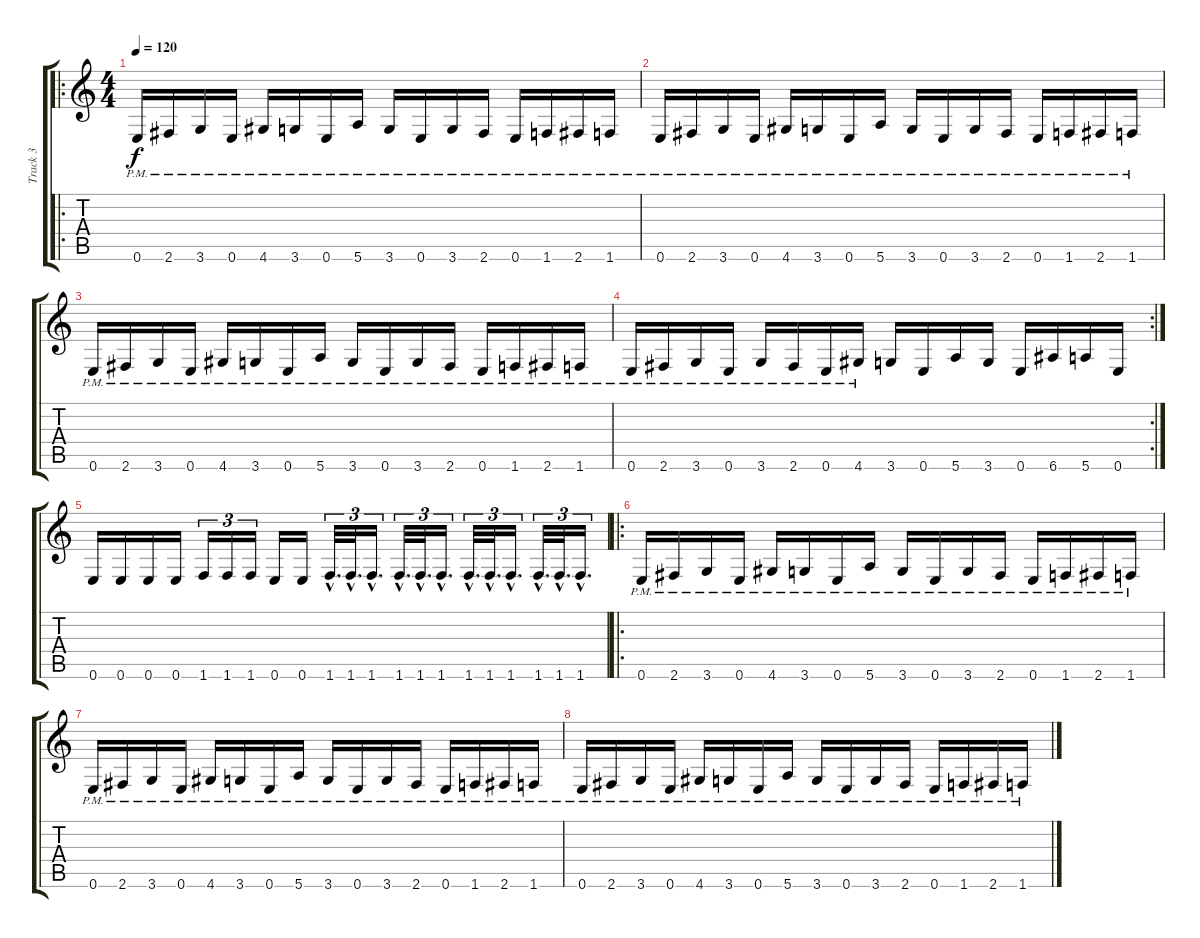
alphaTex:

\track ("Track 3" "Track 3") {instrument distortionguitar}
\staff {score tabs}
\tuning (E4 B3 G3 D3 A2 E2) {hide}
\ro
\ts (4 4)
\tempo 120
\clef g2
\ks c
0.6{pm}.16{dy f} 2.6{pm}.16 3.6{pm}.16 0.6{pm}.16 4.6{pm}.16 3.6{pm}.16 0.6{pm}.16 5.6{pm}.16 3.6{pm}.16 0.6{pm}.16 3.6{pm}.16 2.6{pm}.16 0.6{pm}.16 1.6{pm}.16 2.6{pm}.16 1.6{pm}.16 |
0.6{pm}.16 2.6{pm}.16 3.6{pm}.16 0.6{pm}.16 4.6{pm}.16 3.6{pm}.16 0.6{pm}.16 5.6{pm}.16 3.6{pm}.16 0.6{pm}.16 3.6{pm}.16 2.6{pm}.16 0.6{pm}.16 1.6{pm}.16 2.6{pm}.16 1.6{pm}.16 |
0.6{pm}.16 2.6{pm}.16 3.6{pm}.16 0.6{pm}.16 4.6{pm}.16 3.6{pm}.16 0.6{pm}.16 5.6{pm}.16 3.6{pm}.16 0.6{pm}.16 3.6{pm}.16 2.6{pm}.16 0.6{pm}.16 1.6{pm}.16 2.6{pm}.16 1.6{pm}.16 |
\rc 2
0.6{pm}.16 2.6{pm}.16 3.6{pm}.16 0.6{pm}.16 3.6{pm}.16 2.6{pm}.16 0.6{pm}.16 4.6{pm}.16 3.6.16 0.6.16 5.6.16 3.6.16 0.6.16 6.6.16 5.6.16 0.6.16 |
0.6.16 0.6.16 0.6.16 0.6.16 1.6.16{tu (3 2)} 1.6.16{tu (3 2)} 1.6.16{tu (3 2)} 0.6.16 0.6.16 1.6{hac}.32{d tu (3 2)} 1.6{hac}.32{d tu (3 2)} 1.6{hac}.16{d tu (3 2)} 1.6{hac}.32{d tu (3 2)} 1.6{hac}.32{d tu (3 2)} 1.6{hac}.16{d tu (3 2)} 1.6{hac}.32{d tu (3 2)} 1.6{hac}.32{d tu (3 2)} 1.6{hac}.16{d tu (3 2)} 1.6{hac}.32{d tu (3 2)} 1.6{hac}.32{d tu (3 2)} 1.6{hac}.16{d tu (3 2)} |
\ro
0.6{pm}.16 2.6{pm}.16 3.6{pm}.16 0.6{pm}.16 4.6{pm}.16 3.6{pm}.16 0.6{pm}.16 5.6{pm}.16 3.6{pm}.16 0.6{pm}.16 3.6{pm}.16 2.6{pm}.16 0.6{pm}.16 1.6{pm}.16 2.6{pm}.16 1.6{pm}.16 |
0.6{pm}.16 2.6{pm}.16 3.6{pm}.16 0.6{pm}.16 4.6{pm}.16 3.6{pm}.16 0.6{pm}.16 5.6{pm}.16 3.6{pm}.16 0.6{pm}.16 3.6{pm}.16 2.6{pm}.16 0.6{pm}.16 1.6{pm}.16 2.6{pm}.16 1.6{pm}.16 |
0.6{pm}.16 2.6{pm}.16 3.6{pm}.16 0.6{pm}.16 4.6{pm}.16 3.6{pm}.16 0.6{pm}.16 5.6{pm}.16 3.6{pm}.16 0.6{pm}.16 3.6{pm}.16 2.6{pm}.16 0.6{pm}.16 1.6{pm}.16 2.6{pm}.16 1.6{pm}.16
